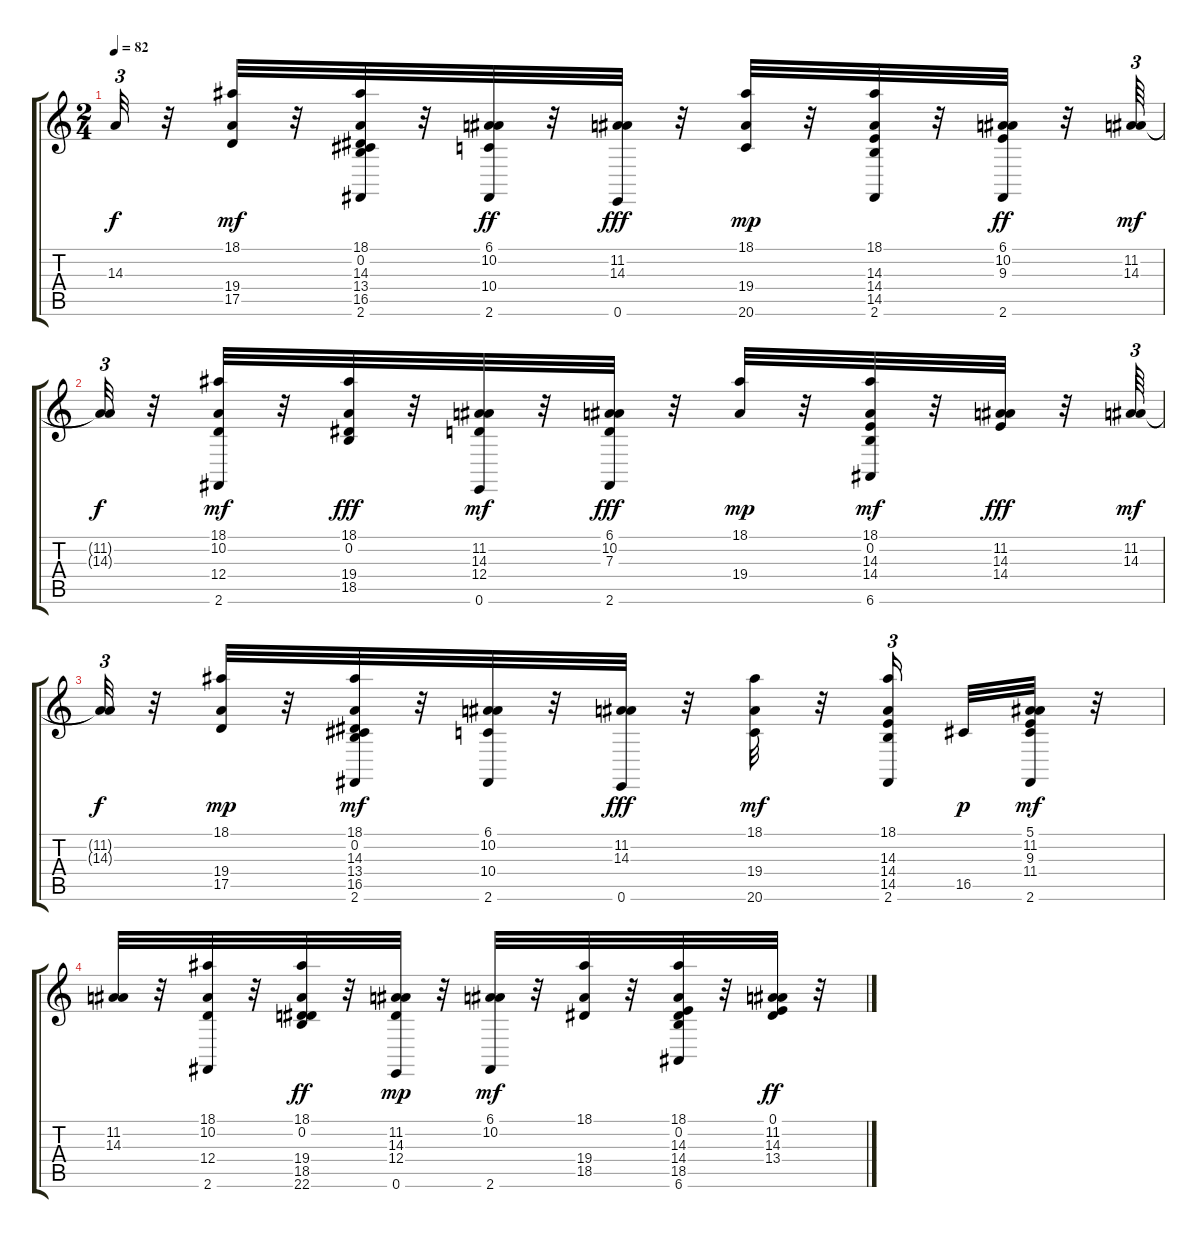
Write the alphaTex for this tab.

\track "" {instrument acousticgrandpiano}
\staff {score tabs}
\tuning (E4 B3 G3 D3 A2 E2) {hide}
\ts (2 4)
\tempo 82
\clef g2
\ks c
14.3{t}.32{tu (3 2) dy f} r.32 (18.1 19.4 17.5).32{dy mf} r.32 (18.1 0.2 14.3 13.4 16.5 2.6).32 r.32 (6.1 10.2 10.4 2.6).32{dy ff} r.32 (11.2 14.3 0.6).32{dy fff} r.32 (18.1 19.4 20.6).32{dy mp} r.32 (18.1 14.3 14.4 14.5 2.6).32 r.32 (6.1 10.2 9.3 2.6).32{dy ff} r.32 (11.2 14.3).64{tu (3 2) dy mf} |
(11.2{t} 14.3{t}).32{tu (3 2) dy f} r.32 (18.1 10.2 12.4 2.6).32{dy mf} r.32 (18.1 0.2 19.4 18.5).32{dy fff} r.32 (11.2 14.3 12.4 0.6).32{dy mf} r.32 (6.1 10.2 7.3 2.6).32{dy fff} r.32 (18.1 19.4).32{dy mp} r.32 (18.1 0.2 14.3 14.4 6.6).32{dy mf} r.32 (11.2 14.3 14.4).32{dy fff} r.32 (11.2 14.3).64{tu (3 2) dy mf} |
(11.2{t} 14.3{t}).32{tu (3 2) dy f} r.32 (18.1 19.4 17.5).32{dy mp} r.32 (18.1 0.2 14.3 13.4 16.5 2.6).32{dy mf} r.32 (6.1 10.2 10.4 2.6).32 r.32 (11.2 14.3 0.6).32{dy fff} r.32 (18.1 19.4 20.6).32{dy mf} r.32 (18.1 14.3 14.4 14.5 2.6).16{tu (3 2)} 16.5.32{dy p} (5.1 11.2 9.3 11.4 2.6).32{dy mf} r.32 |
(11.2 14.3).32 r.32 (18.1 10.2 12.4 2.6).32 r.32 (18.1 0.2 19.4 18.5 22.6).32{dy ff} r.32 (11.2 14.3 12.4 0.6).32{dy mp} r.32 (6.1 10.2 2.6).32{dy mf} r.32 (18.1 19.4 18.5).32 r.32 (18.1 0.2 14.3 14.4 18.5 6.6).32 r.32 (0.1 11.2 14.3 13.4).32{dy ff} r.32
